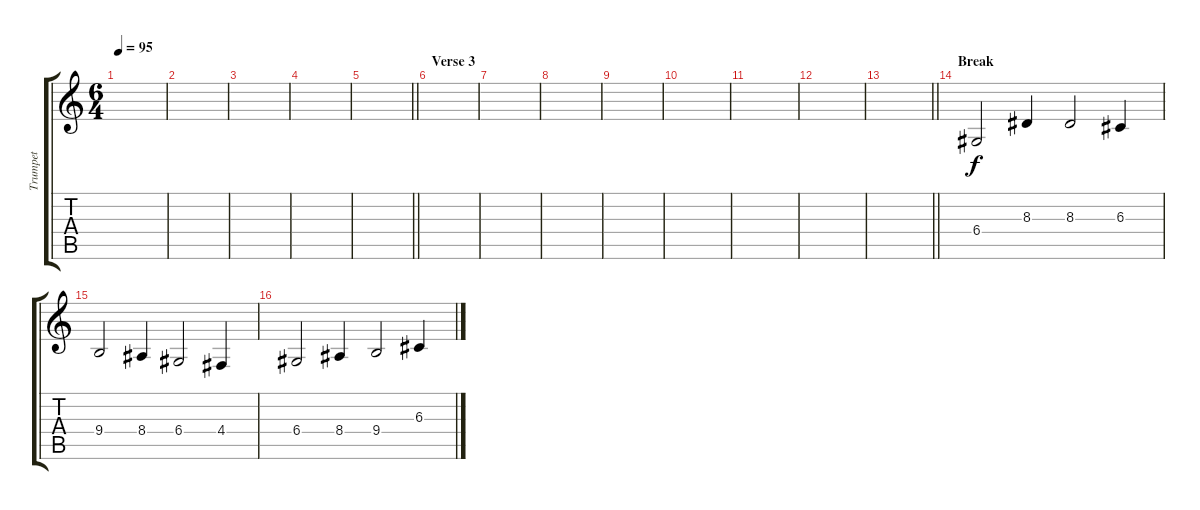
\track ("Trumpet" "Trumpet") {instrument trumpet}
\staff {score tabs}
\tuning (E4 B3 G3 D3 A2 E2) {hide}
\ts (6 4)
\tempo 95
\clef g2
\ks c
|
|
|
|
\barLineRight lightlight
|
\section ("" "Verse 3")
|
|
|
|
|
|
|
\barLineRight lightlight
|
\section ("" "Break")
6.4.2{dy f} 8.3.4 8.3.2 6.3.4 |
9.4.2 8.4.4 6.4.2 4.4.4 |
6.4.2 8.4.4 9.4.2 6.3.4
